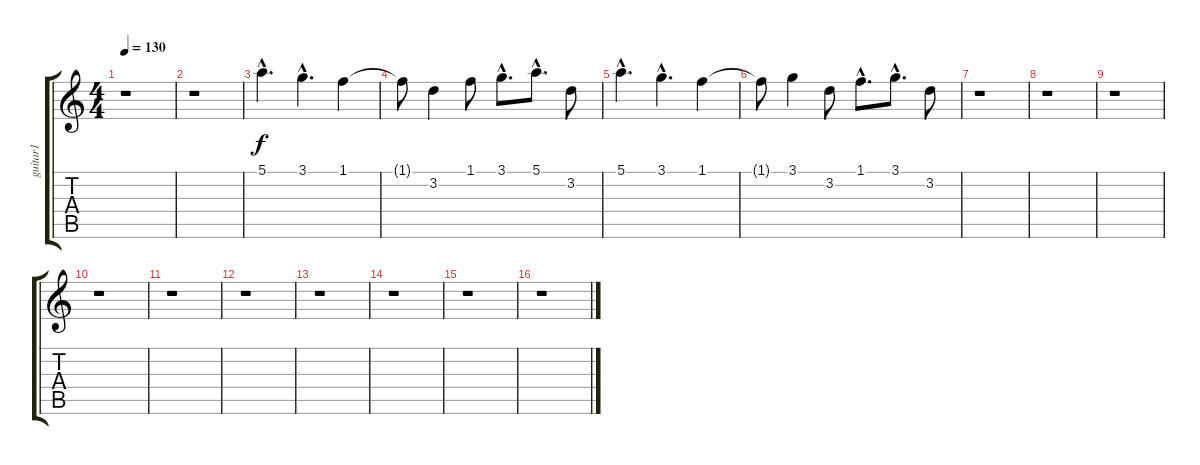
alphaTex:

\track ("guitar1" "guitar1") {instrument distortionguitar}
\staff {score tabs}
\tuning (E4 B3 G3 D3 A2 D2) {hide}
\ts (4 4)
\tempo 130
\clef g2
\ks c
r.1{dy f} |
r.1 |
5.1{hac}.4{d} 3.1{hac}.4{d} 1.1.4 |
1.1{t}.8 3.2.4 1.1.8 3.1{hac}.8{d} 5.1{hac}.8{d} 3.2.8 |
5.1{hac}.4{d} 3.1{hac}.4{d} 1.1.4 |
1.1{t}.8 3.1.4 3.2.8 1.1{hac}.8{d} 3.1{hac}.8{d} 3.2.8 |
r.1 |
r.1 |
r.1 |
r.1 |
r.1 |
r.1 |
r.1 |
r.1 |
r.1 |
r.1
